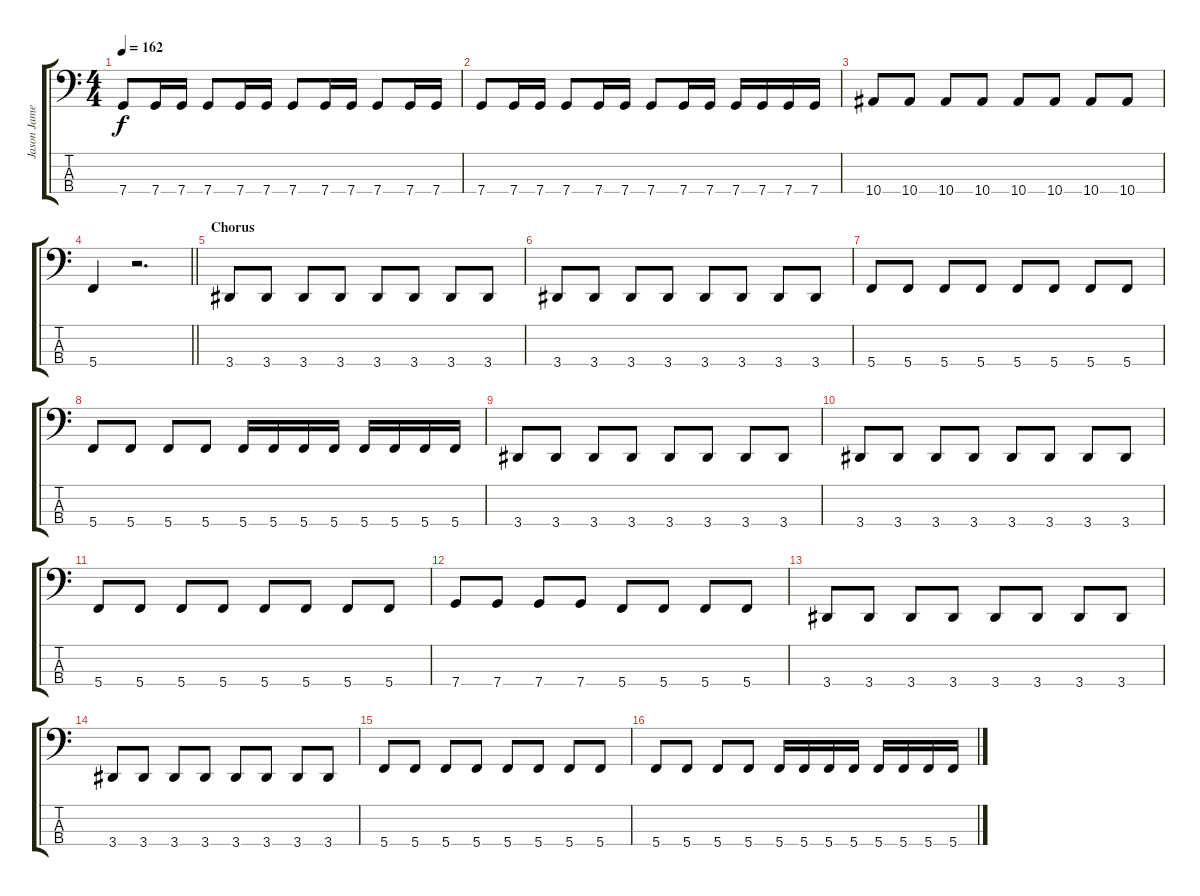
\track ("Jason James" "Jason Jame") {instrument electricbasspick}
\staff {score tabs}
\tuning (F2 C2 G1 C1) {hide}
\ts (4 4)
\tempo 162
\clef f4
\ks c
7.4.8{dy f} 7.4.16 7.4.16 7.4.8 7.4.16 7.4.16 7.4.8 7.4.16 7.4.16 7.4.8 7.4.16 7.4.16 |
7.4.8 7.4.16 7.4.16 7.4.8 7.4.16 7.4.16 7.4.8 7.4.16 7.4.16 7.4.16 7.4.16 7.4.16 7.4.16 |
10.4.8 10.4.8 10.4.8 10.4.8 10.4.8 10.4.8 10.4.8 10.4.8 |
\barLineRight lightlight
5.4.4 r.2{d} |
\section ("" "Chorus")
3.4.8 3.4.8 3.4.8 3.4.8 3.4.8 3.4.8 3.4.8 3.4.8 |
3.4.8 3.4.8 3.4.8 3.4.8 3.4.8 3.4.8 3.4.8 3.4.8 |
5.4.8 5.4.8 5.4.8 5.4.8 5.4.8 5.4.8 5.4.8 5.4.8 |
5.4.8 5.4.8 5.4.8 5.4.8 5.4.16 5.4.16 5.4.16 5.4.16 5.4.16 5.4.16 5.4.16 5.4.16 |
3.4.8 3.4.8 3.4.8 3.4.8 3.4.8 3.4.8 3.4.8 3.4.8 |
3.4.8 3.4.8 3.4.8 3.4.8 3.4.8 3.4.8 3.4.8 3.4.8 |
5.4.8 5.4.8 5.4.8 5.4.8 5.4.8 5.4.8 5.4.8 5.4.8 |
7.4.8 7.4.8 7.4.8 7.4.8 5.4.8 5.4.8 5.4.8 5.4.8 |
3.4.8 3.4.8 3.4.8 3.4.8 3.4.8 3.4.8 3.4.8 3.4.8 |
3.4.8 3.4.8 3.4.8 3.4.8 3.4.8 3.4.8 3.4.8 3.4.8 |
5.4.8 5.4.8 5.4.8 5.4.8 5.4.8 5.4.8 5.4.8 5.4.8 |
5.4.8 5.4.8 5.4.8 5.4.8 5.4.16 5.4.16 5.4.16 5.4.16 5.4.16 5.4.16 5.4.16 5.4.16
